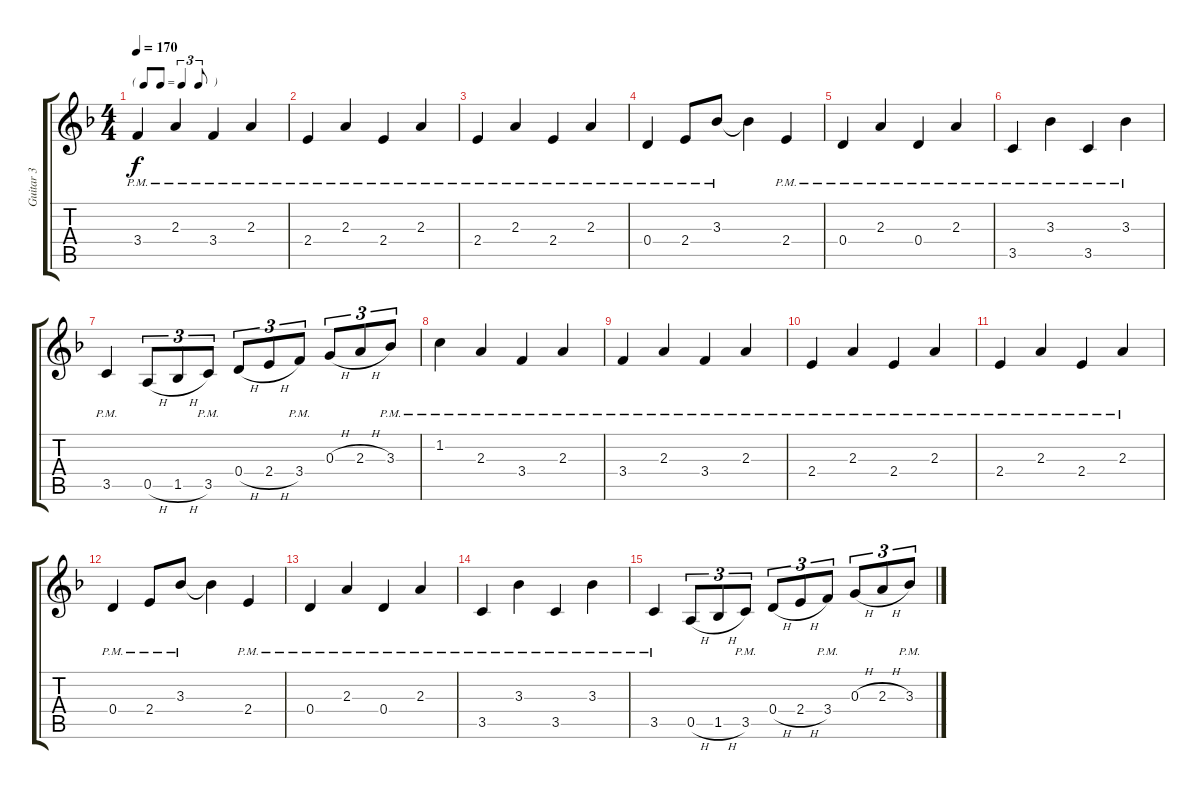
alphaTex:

\track ("Guitar 3" "Guitar 3") {instrument electricguitarclean}
\staff {score tabs}
\tuning (E4 B3 G3 D3 A2 E2) {hide}
\ts (4 4)
\tf triplet8th
\tempo 170
\clef g2
\ks f
3.4{pm}.4{dy f} 2.3{pm}.4 3.4{pm}.4 2.3{pm}.4 |
2.4{pm}.4 2.3{pm}.4 2.4{pm}.4 2.3{pm}.4 |
2.4{pm}.4 2.3{pm}.4 2.4{pm}.4 2.3{pm}.4 |
0.4{pm}.4 2.4{pm}.8 3.3{pm}.8 3.3{t}.4 2.4{pm}.4 |
0.4{pm}.4 2.3{pm}.4 0.4{pm}.4 2.3{pm}.4 |
3.5{pm}.4 3.3{pm}.4 3.5{pm}.4 3.3{pm}.4 |
3.5{pm}.4 0.5{h}.8{tu (3 2)} 1.5{h}.8{tu (3 2)} 3.5{pm}.8{tu (3 2)} 0.4{h}.8{tu (3 2)} 2.4{h}.8{tu (3 2)} 3.4{pm}.8{tu (3 2)} 0.3{h}.8{tu (3 2)} 2.3{h}.8{tu (3 2)} 3.3{pm}.8{tu (3 2)} |
1.2{pm}.4 2.3{pm}.4 3.4{pm}.4 2.3{pm}.4 |
3.4{pm}.4 2.3{pm}.4 3.4{pm}.4 2.3{pm}.4 |
2.4{pm}.4 2.3{pm}.4 2.4{pm}.4 2.3{pm}.4 |
2.4{pm}.4 2.3{pm}.4 2.4{pm}.4 2.3{pm}.4 |
0.4{pm}.4{volume 0} 2.4{pm}.8 3.3{pm}.8 3.3{t}.4 2.4{pm}.4 |
0.4{pm}.4 2.3{pm}.4 0.4{pm}.4 2.3{pm}.4 |
3.5{pm}.4 3.3{pm}.4 3.5{pm}.4 3.3{pm}.4 |
3.5{pm}.4 0.5{h}.8{tu (3 2)} 1.5{h}.8{tu (3 2)} 3.5{pm}.8{tu (3 2)} 0.4{h}.8{tu (3 2)} 2.4{h}.8{tu (3 2)} 3.4{pm}.8{tu (3 2)} 0.3{h}.8{tu (3 2)} 2.3{h}.8{tu (3 2)} 3.3{pm}.8{tu (3 2)}
